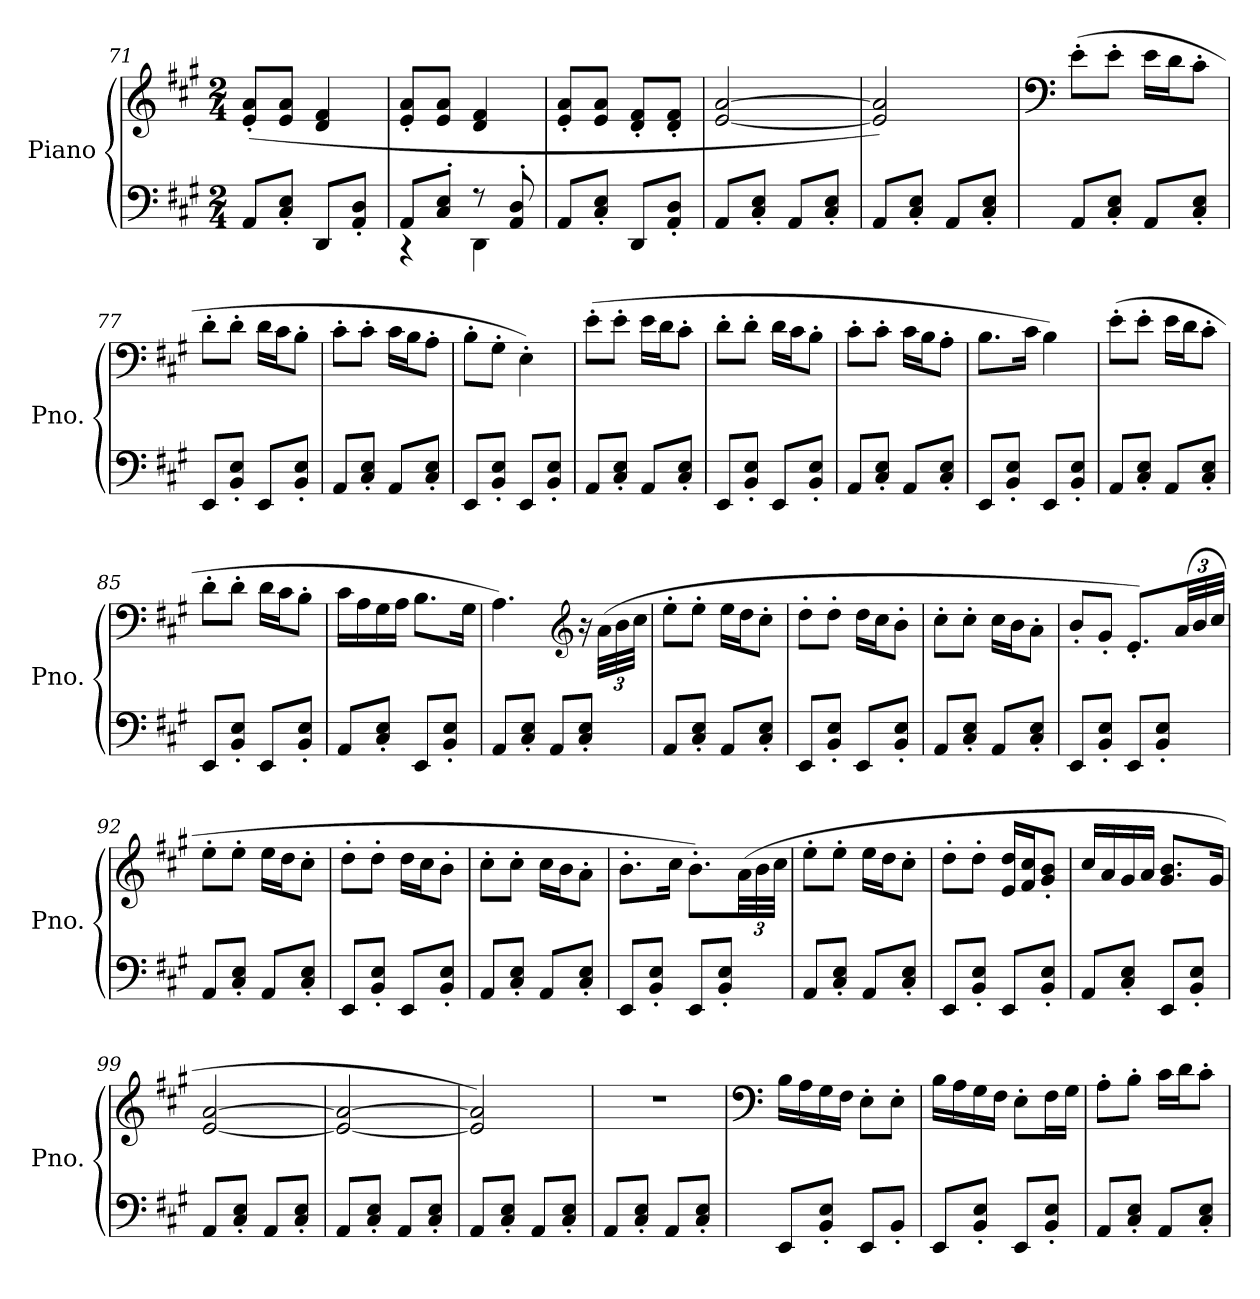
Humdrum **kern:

**kern	**kern
*part1	*part1
*staff2	*staff1
*I"Piano	*
*I'Pno.	*
*clefF4	*clefG2
*k[f#c#g#]	*k[f#c#g#]
*M2/4	*M2/4
=71	=71
8AA/L	(>8e/' 8a/'L
8C#/' 8E/'J	8e/ 8a/J
8DD/L	4d/ 4f#/
8AA/' 8D/'J	.
=72	=72
*^	*
8AA/L	4r	8e/' 8a/'L
8C#/' 8E/'J	.	8e/ 8a/J
8r	4DD\	4d/ 4f#/
8AA/' 8D/'	.	.
*v	*v	*
=73	=73
8AA/L	8e/' 8a/'L
8C#/' 8E/'J	8e/ 8a/J
8DD/L	8d/' 8f#/'L
8AA/' 8D/'J	8d/' 8f#/'J
=74	=74
8AA/L	[2e/ [2a/
8C#/' 8E/'J	.
8AA/L	.
8C#/' 8E/'J	.
=75	=75
8AA/L	2e/] 2a/])
8C#/' 8E/'J	.
8AA/L	.
8C#/' 8E/'J	.
=76	=76
*	*clefF4
8AA/L	(>8e'\L
8C#/' 8E/'J	8e'\J
8AA/L	16e\LL
.	16d\J
8C#/' 8E/'J	8c#'\J
=77	=77
8EE/L	8d'\L
8BB/' 8E/'J	8d'\J
8EE/L	16d\LL
.	16c#\J
8BB/' 8E/'J	8B'\J
=78	=78
8AA/L	8c#'\L
8C#/' 8E/'J	8c#'\J
8AA/L	16c#\LL
.	16B\J
8C#/' 8E/'J	8A'\J
=79	=79
8EE/L	8B'\L
8BB/' 8E/'J	8G#'\J
8EE/L	4E'\)
8BB/' 8E/'J	.
=80	=80
8AA/L	(>8e'\L
8C#/' 8E/'J	8e'\J
8AA/L	16e\LL
.	16d\J
8C#/' 8E/'J	8c#'\J
=81	=81
8EE/L	8d'\L
8BB/' 8E/'J	8d'\J
8EE/L	16d\LL
.	16c#\J
8BB/' 8E/'J	8B'\J
=82	=82
8AA/L	8c#'\L
8C#/' 8E/'J	8c#'\J
8AA/L	16c#\LL
.	16B\J
8C#/' 8E/'J	8A'\J
=83	=83
8EE/L	8.B\L
8BB/' 8E/'J	.
.	16c#\Jk
8EE/L	4B\)
8BB/' 8E/'J	.
=84	=84
8AA/L	(>8e'\L
8C#/' 8E/'J	8e'\J
8AA/L	16e\LL
.	16d\J
8C#/' 8E/'J	8c#'\J
=85	=85
8EE/L	8d'\L
8BB/' 8E/'J	8d'\J
8EE/L	16d\LL
.	16c#\J
8BB/' 8E/'J	8B'\J
=86	=86
8AA/L	16c#\LL
.	16A\
8C#/' 8E/'J	16G#\
.	16A\JJ
8EE/L	8.B\L
8BB/' 8E/'J	.
.	16G#\Jk
=87	=87
8AA/L	4.A\)
8C#/' 8E/'J	.
8AA/L	.
*	*clefG2
8C#/' 8E/'J	16r
*	*Xbrackettup
.	(>48a\LLL
.	48b\
.	48cc#\JJJ
=88	=88
8AA/L	8ee'\L
8C#/' 8E/'J	8ee'\J
8AA/L	16ee\LL
.	16dd\J
8C#/' 8E/'J	8cc#'\J
=89	=89
8EE/L	8dd'\L
8BB/' 8E/'J	8dd'\J
8EE/L	16dd\LL
.	16cc#\J
8BB/' 8E/'J	8b'\J
=90	=90
8AA/L	8cc#'\L
8C#/' 8E/'J	8cc#'\J
8AA/L	16cc#\LL
.	16b\J
8C#/' 8E/'J	8a'\J
=91	=91
8EE/L	8b'/L
8BB/' 8E/'J	8g#'/J
8EE/L	8.e'/L)
8BB/' 8E/'J	.
.	(>48a/LL
.	48b/
.	48cc#/JJJ
=92	=92
8AA/L	8ee'\L
8C#/' 8E/'J	8ee'\J
8AA/L	16ee\LL
.	16dd\J
8C#/' 8E/'J	8cc#'\J
=93	=93
8EE/L	8dd'\L
8BB/' 8E/'J	8dd'\J
8EE/L	16dd\LL
.	16cc#\J
8BB/' 8E/'J	8b'\J
=94	=94
8AA/L	8cc#'\L
8C#/' 8E/'J	8cc#'\J
8AA/L	16cc#\LL
.	16b\J
8C#/' 8E/'J	8a'\J
=95	=95
8EE/L	8.b'\L
8BB/' 8E/'J	.
.	16cc#\Jk
8EE/L	8.b'\L)
8BB/' 8E/'J	.
.	(>48a\LL
.	48b\
.	48cc#\JJJ
=96	=96
8AA/L	8ee'\L
8C#/' 8E/'J	8ee'\J
8AA/L	16ee\LL
.	16dd\J
8C#/' 8E/'J	8cc#'\J
=97	=97
8EE/L	8dd'\L
8BB/' 8E/'J	8dd'\J
8EE/L	16e/ 16dd/LL
.	16f#/ 16cc#/J
8BB/' 8E/'J	8g#/' 8b/'J
=98	=98
8AA/L	16cc#/LL
.	16a/
8C#/' 8E/'J	16g#/
.	16a/JJ
8EE/L	8.g#/ 8.b/L
8BB/' 8E/'J	.
.	16g#/Jk
=99	=99
8AA/L	[2e/ [2a/
8C#/' 8E/'J	.
8AA/L	.
8C#/' 8E/'J	.
=100	=100
8AA/L	2e/_ 2a/_
8C#/' 8E/'J	.
8AA/L	.
8C#/' 8E/'J	.
=101	=101
8AA/L	2e/] 2a/])
8C#/' 8E/'J	.
8AA/L	.
8C#/' 8E/'J	.
=102	=102
8AA/L	2r
8C#/' 8E/'J	.
8AA/L	.
8C#/' 8E/'J	.
=103	=103
*	*clefF4
8EE/L	16B\LL
.	16A\
8BB/' 8E/'J	16G#\
.	16F#\JJ
8EE/L	8E'\L
8BB'/J	8E'\J
=104	=104
8EE/L	16B\LL
.	16A\
8BB/' 8E/'J	16G#\
.	16F#\JJ
8EE/L	8E'\L
8BB/' 8E/'J	16F#\L
.	16G#\JJ
=105	=105
8AA/L	8A'\L
8C#/' 8E/'J	8B'\J
8AA/L	16c#\LL
.	16d\J
8C#/' 8E/'J	8c#'\J
=	=
*-	*-
